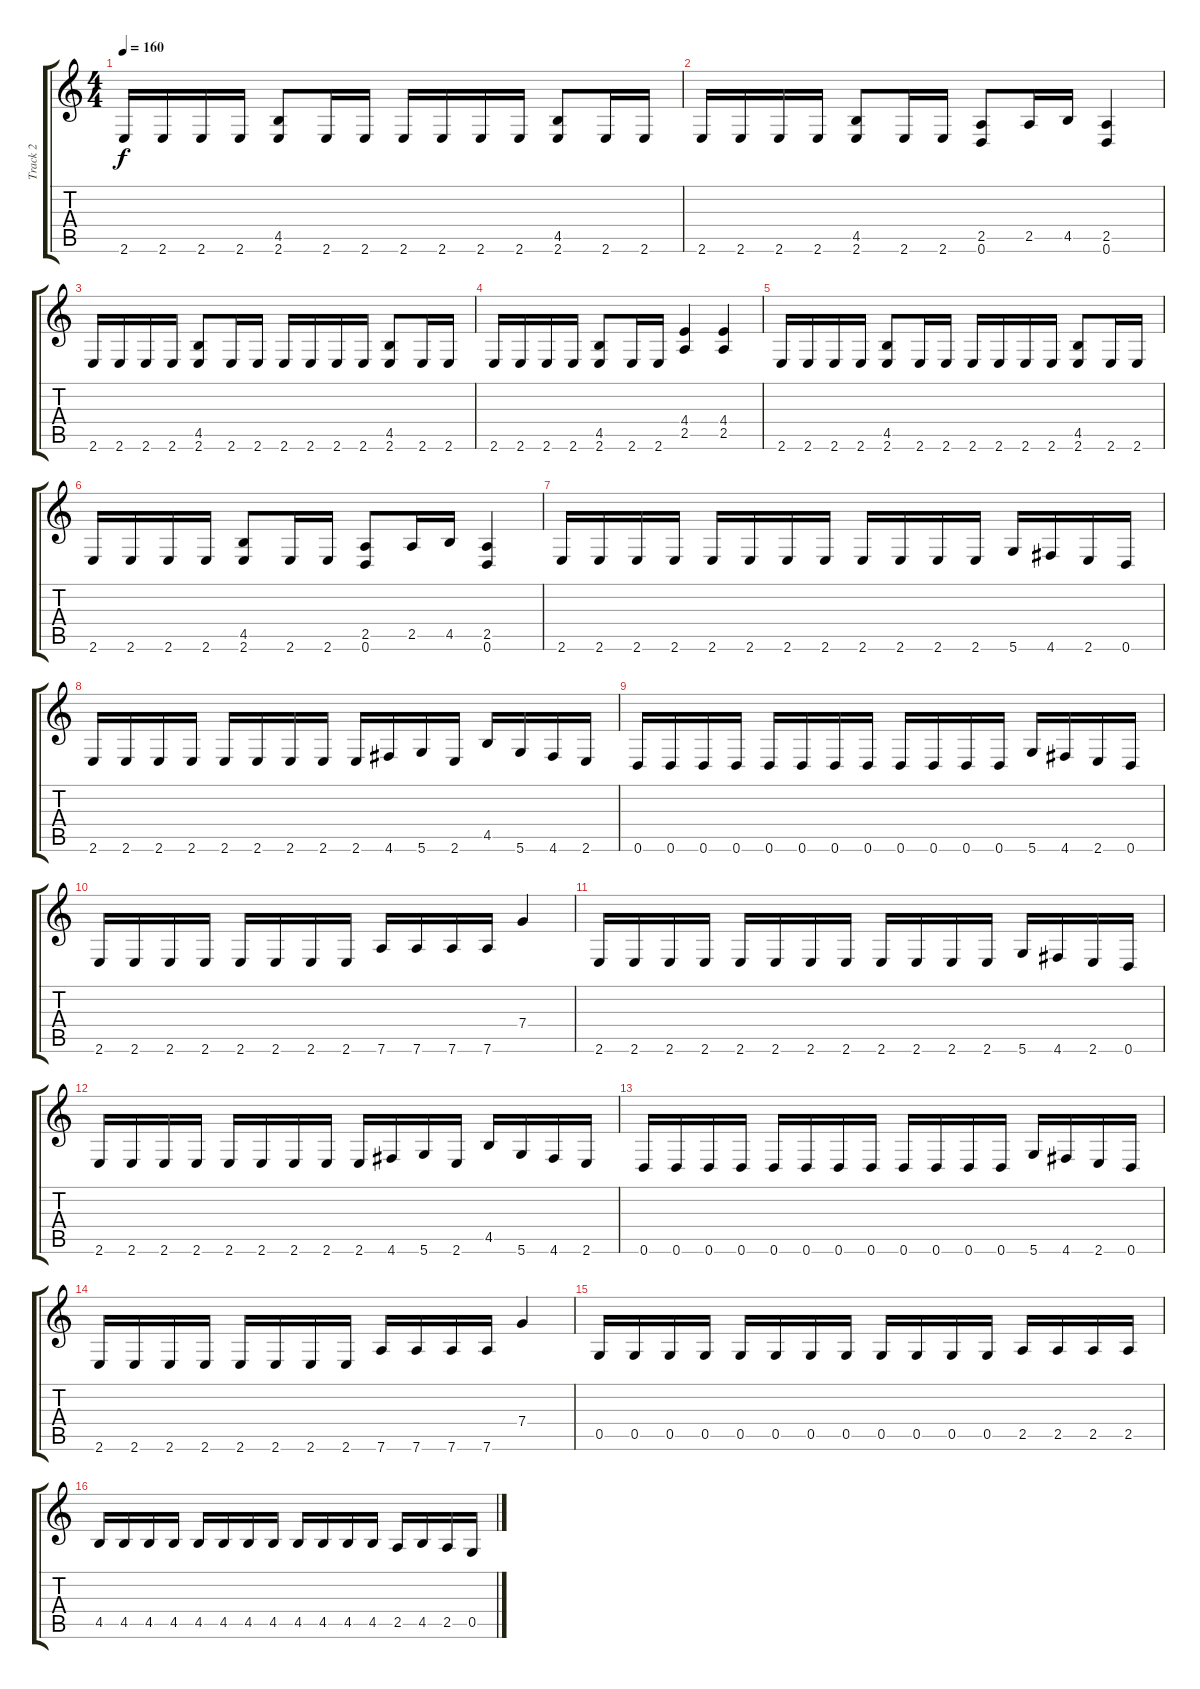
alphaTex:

\track ("Track 2" "Track 2") {instrument distortionguitar}
\staff {score tabs}
\tuning (D4 A3 F3 C3 G2 D2) {hide}
\ts (4 4)
\tempo 160
\clef g2
\ks c
2.6.16{dy f} 2.6.16 2.6.16 2.6.16 (4.5 2.6).8 2.6.16 2.6.16 2.6.16 2.6.16 2.6.16 2.6.16 (4.5 2.6).8 2.6.16 2.6.16 |
2.6.16 2.6.16 2.6.16 2.6.16 (4.5 2.6).8 2.6.16 2.6.16 (2.5 0.6).8 2.5.16 4.5.16 (2.5 0.6).4 |
2.6.16 2.6.16 2.6.16 2.6.16 (4.5 2.6).8 2.6.16 2.6.16 2.6.16 2.6.16 2.6.16 2.6.16 (4.5 2.6).8 2.6.16 2.6.16 |
2.6.16 2.6.16 2.6.16 2.6.16 (4.5 2.6).8 2.6.16 2.6.16 (4.4 2.5).4 (4.4 2.5).4 |
2.6.16 2.6.16 2.6.16 2.6.16 (4.5 2.6).8 2.6.16 2.6.16 2.6.16 2.6.16 2.6.16 2.6.16 (4.5 2.6).8 2.6.16 2.6.16 |
2.6.16 2.6.16 2.6.16 2.6.16 (4.5 2.6).8 2.6.16 2.6.16 (2.5 0.6).8 2.5.16 4.5.16 (2.5 0.6).4 |
2.6.16{instrument distortionguitar} 2.6.16 2.6.16 2.6.16 2.6.16 2.6.16 2.6.16 2.6.16 2.6.16 2.6.16 2.6.16 2.6.16 5.6.16 4.6.16 2.6.16 0.6.16 |
2.6.16 2.6.16 2.6.16 2.6.16 2.6.16 2.6.16 2.6.16 2.6.16 2.6.16 4.6.16 5.6.16 2.6.16 4.5.16 5.6.16 4.6.16 2.6.16 |
0.6.16 0.6.16 0.6.16 0.6.16 0.6.16 0.6.16 0.6.16 0.6.16 0.6.16 0.6.16 0.6.16 0.6.16 5.6.16 4.6.16 2.6.16 0.6.16 |
2.6.16 2.6.16 2.6.16 2.6.16 2.6.16 2.6.16 2.6.16 2.6.16 7.6.16 7.6.16 7.6.16 7.6.16 7.4.4{instrument guitarharmonics} |
2.6.16{instrument distortionguitar} 2.6.16 2.6.16 2.6.16 2.6.16 2.6.16 2.6.16 2.6.16 2.6.16 2.6.16 2.6.16 2.6.16 5.6.16 4.6.16 2.6.16 0.6.16 |
2.6.16 2.6.16 2.6.16 2.6.16 2.6.16 2.6.16 2.6.16 2.6.16 2.6.16 4.6.16 5.6.16 2.6.16 4.5.16 5.6.16 4.6.16 2.6.16 |
0.6.16 0.6.16 0.6.16 0.6.16 0.6.16 0.6.16 0.6.16 0.6.16 0.6.16 0.6.16 0.6.16 0.6.16 5.6.16 4.6.16 2.6.16 0.6.16 |
2.6.16 2.6.16 2.6.16 2.6.16 2.6.16 2.6.16 2.6.16 2.6.16 7.6.16 7.6.16 7.6.16 7.6.16 7.4.4{instrument guitarharmonics} |
0.5.16{instrument distortionguitar} 0.5.16 0.5.16 0.5.16 0.5.16 0.5.16 0.5.16 0.5.16 0.5.16 0.5.16 0.5.16 0.5.16 2.5.16 2.5.16 2.5.16 2.5.16 |
4.5.16 4.5.16 4.5.16 4.5.16 4.5.16 4.5.16 4.5.16 4.5.16 4.5.16 4.5.16 4.5.16 4.5.16 2.5.16 4.5.16 2.5.16 0.5.16
